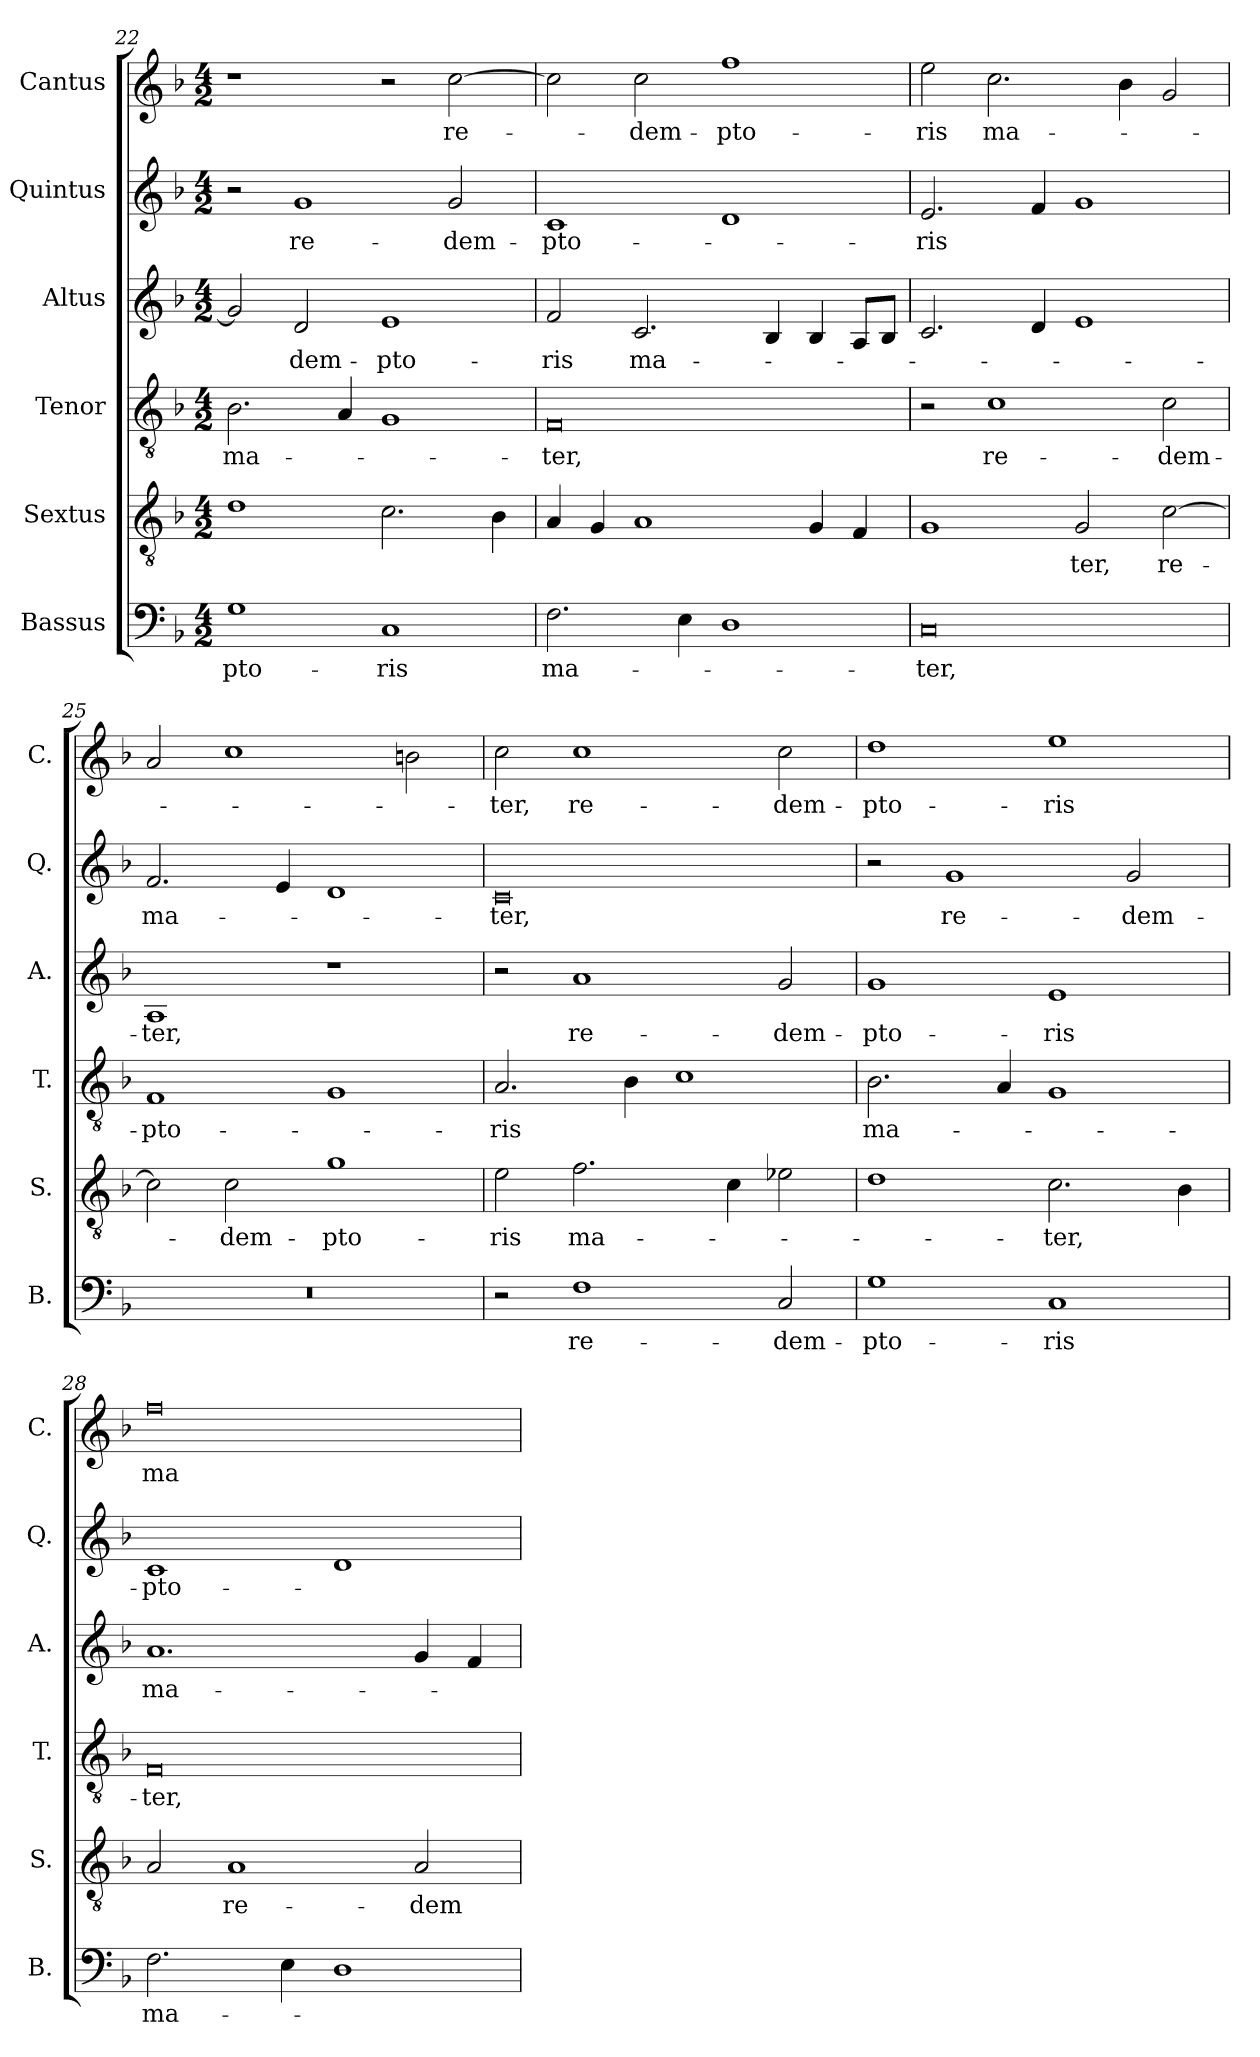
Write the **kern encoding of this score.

**kern	**text	**kern	**text	**kern	**text	**kern	**text	**kern	**text	**kern	**text
*part6	*part6	*part5	*part5	*part4	*part4	*part3	*part3	*part2	*part2	*part1	*part1
*staff6	*staff6	*staff5	*staff5	*staff4	*staff4	*staff3	*staff3	*staff2	*staff2	*staff1	*staff1
*I"Bassus	*	*I"Sextus	*	*I"Tenor	*	*I"Altus	*	*I"Quintus	*	*I"Cantus	*
*I'B.	*	*I'S.	*	*I'T.	*	*I'A.	*	*I'Q.	*	*I'C.	*
*clefF4	*	*clefGv2	*	*clefGv2	*	*clefG2	*	*clefG2	*	*clefG2	*
*k[b-]	*	*k[b-]	*	*k[b-]	*	*k[b-]	*	*k[b-]	*	*k[b-]	*
*M4/2	*	*M4/2	*	*M4/2	*	*M4/2	*	*M4/2	*	*M4/2	*
=22	=22	=22	=22	=22	=22	=22	=22	=22	=22	=22	=22
1G	-pto-	1d	.	2.B-\	ma-	2g/]	.	2r	.	1r	.
.	.	.	.	.	.	2d/	-dem-	1g	re-	.	.
.	.	.	.	4A/	.	.	.	.	.	.	.
1C	-ris	2.c\	.	1G	.	1e	-pto-	.	.	2r	.
.	.	.	.	.	.	.	.	2g/	-dem-	[2cc\	re-
.	.	4B-\	.	.	.	.	.	.	.	.	.
=23	=23	=23	=23	=23	=23	=23	=23	=23	=23	=23	=23
2.F\	ma-	4A/	.	0F	-ter,	2f/	-ris	1c	-pto-	2cc\]	.
.	.	4G/	.	.	.	.	.	.	.	.	.
.	.	1A	.	.	.	2.c/	ma-	.	.	2cc\	-dem-
4E\	.	.	.	.	.	.	.	.	.	.	.
1D	.	.	.	.	.	.	.	1d	.	1ff	-pto-
.	.	.	.	.	.	4B-/	.	.	.	.	.
.	.	4G/	.	.	.	4B-/	.	.	.	.	.
.	.	4F/	.	.	.	8A/L	.	.	.	.	.
.	.	.	.	.	.	8B-/J	.	.	.	.	.
!!LO:PB:g=z
=24	=24	=24	=24	=24	=24	=24	=24	=24	=24	=24	=24
0C	-ter,	1G	.	2r	.	2.c/	.	2.e/	-ris	2ee\	-ris
.	.	.	.	1c	re-	.	.	.	.	2.cc\	ma-
.	.	.	.	.	.	4d/	.	4f/	.	.	.
.	.	2G/	-ter,	.	.	1e	.	1g	.	.	.
.	.	.	.	.	.	.	.	.	.	4b-\	.
.	.	[2c\	re-	2c\	-dem-	.	.	.	.	2g/	.
=25	=25	=25	=25	=25	=25	=25	=25	=25	=25	=25	=25
0r	.	2c\]	.	1F	-pto-	1A	-ter,	2.f/	ma-	2a/	.
.	.	2c\	-dem-	.	.	.	.	.	.	1cc	.
.	.	.	.	.	.	.	.	4e/	.	.	.
.	.	1g	-pto-	1G	.	1r	.	1d	.	.	.
.	.	.	.	.	.	.	.	.	.	2bn\	.
=26	=26	=26	=26	=26	=26	=26	=26	=26	=26	=26	=26
2r	.	2e\	-ris	2.A/	-ris	2r	.	0c	-ter,	2cc\	-ter,
1F	re-	2.f\	ma-	.	.	1a	re-	.	.	1cc	re-
.	.	.	.	4B-\	.	.	.	.	.	.	.
.	.	.	.	1c	.	.	.	.	.	.	.
.	.	4c\	.	.	.	.	.	.	.	.	.
2C/	-dem-	2e-X\	.	.	.	2g/	-dem-	.	.	2cc\	-dem-
=27	=27	=27	=27	=27	=27	=27	=27	=27	=27	=27	=27
1G	-pto-	1d	.	2.B-\	ma-	1g	-pto-	2r	.	1dd	-pto-
.	.	.	.	.	.	.	.	1g	re-	.	.
.	.	.	.	4A/	.	.	.	.	.	.	.
1C	-ris	2.c\	-ter,	1G	.	1e	-ris	.	.	1ee	-ris
.	.	.	.	.	.	.	.	2g/	-dem-	.	.
.	.	4B-\	.	.	.	.	.	.	.	.	.
=28	=28	=28	=28	=28	=28	=28	=28	=28	=28	=28	=28
2.F\	ma-	2A/	.	0F	-ter,	1.a	ma-	1c	-pto-	0ff	ma-
.	.	1A	re-	.	.	.	.	.	.	.	.
4E\	.	.	.	.	.	.	.	.	.	.	.
1D	.	.	.	.	.	.	.	1d	.	.	.
.	.	2A/	-dem-	.	.	4g/	.	.	.	.	.
.	.	.	.	.	.	4f/	.	.	.	.	.
=	=	=	=	=	=	=	=	=	=	=	=
*-	*-	*-	*-	*-	*-	*-	*-	*-	*-	*-	*-
